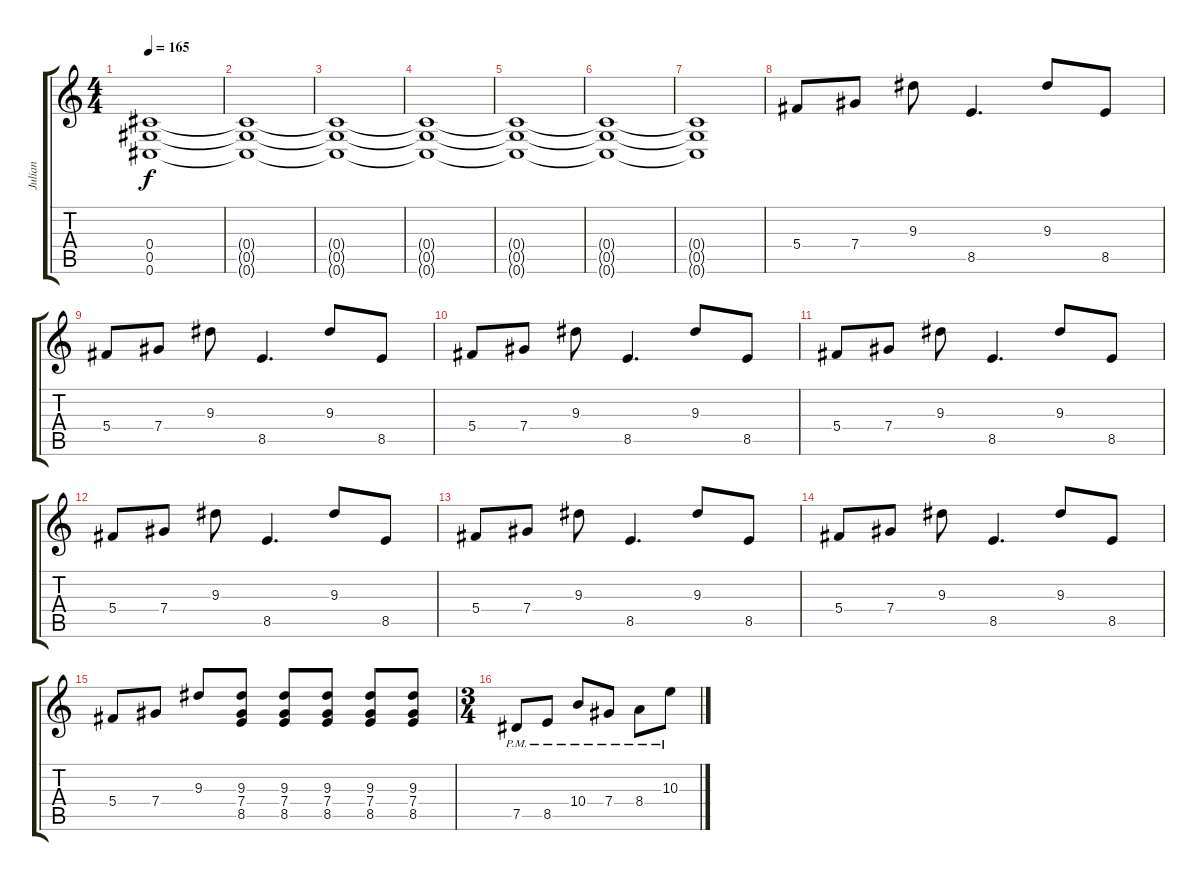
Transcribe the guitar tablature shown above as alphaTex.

\track ("Julian" "Julian") {instrument overdrivenguitar}
\staff {score tabs}
\tuning (Eb4 Bb3 Gb3 Db3 Ab2 Db2) {hide}
\ts (4 4)
\tempo 165
\clef g2
\ks c
(0.4{t} 0.5{t} 0.6{t}).1{dy f} |
(0.4{t} 0.5{t} 0.6{t}).1 |
(0.4{t} 0.5{t} 0.6{t}).1 |
(0.4{t} 0.5{t} 0.6{t}).1 |
(0.4{t} 0.5{t} 0.6{t}).1 |
(0.4{t} 0.5{t} 0.6{t}).1 |
(0.4{t} 0.5{t} 0.6{t}).1 |
5.4.8{instrument electricguitarjazz} 7.4.8 9.3.8 8.5.4{d} 9.3.8 8.5.8 |
5.4.8 7.4.8 9.3.8 8.5.4{d} 9.3.8 8.5.8 |
5.4.8 7.4.8 9.3.8 8.5.4{d} 9.3.8 8.5.8 |
5.4.8 7.4.8 9.3.8 8.5.4{d} 9.3.8 8.5.8 |
5.4.8 7.4.8 9.3.8 8.5.4{d} 9.3.8 8.5.8 |
5.4.8 7.4.8 9.3.8 8.5.4{d} 9.3.8 8.5.8 |
5.4.8 7.4.8 9.3.8 8.5.4{d} 9.3.8 8.5.8 |
5.4.8 7.4.8 9.3.8 (9.3 7.4 8.5).8 (9.3 7.4 8.5).8 (9.3 7.4 8.5).8 (9.3 7.4 8.5).8 (9.3 7.4 8.5).8 |
\ts (3 4)
7.5{pm}.8{instrument overdrivenguitar} 8.5{pm}.8 10.4{pm}.8 7.4{pm}.8 8.4{pm}.8 10.3{pm}.8
